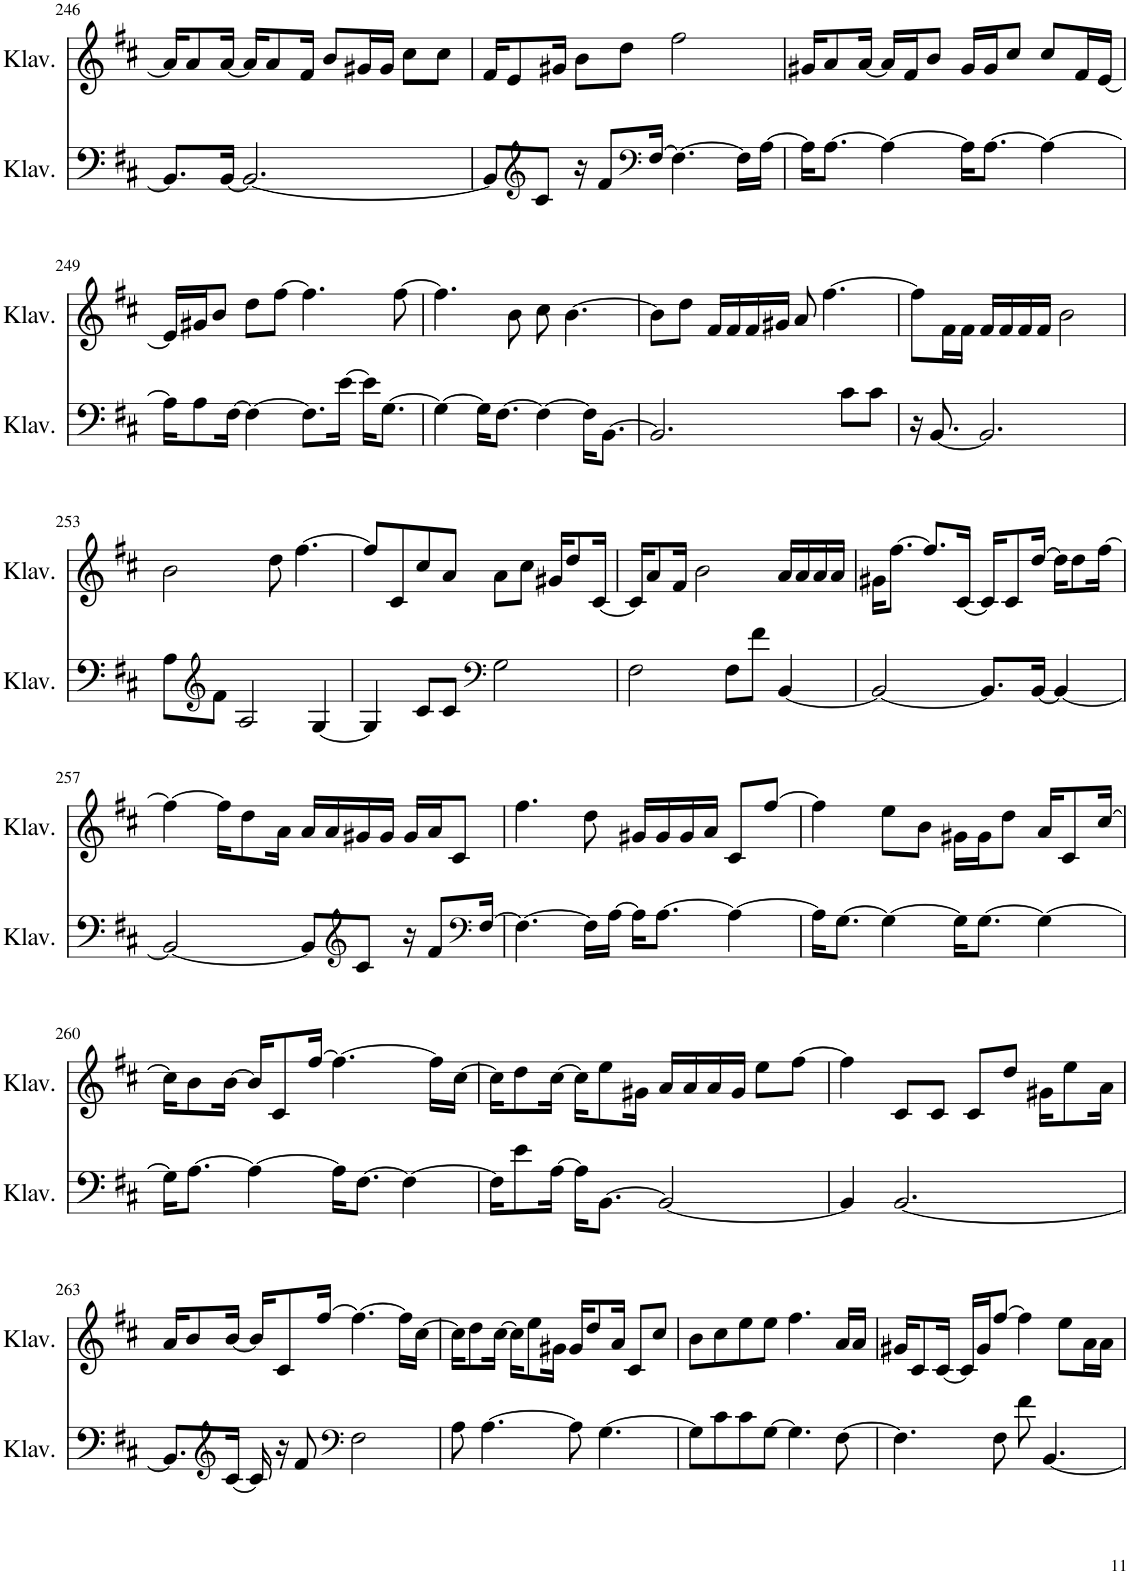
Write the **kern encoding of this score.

**kern	**kern
*part2	*part1
*staff2	*staff1
*I"Klavier	*I"Klavier
*I'Klav.	*I'Klav.
!!LO:PB:g=z
*clefF4	*clefG2
*k[f#c#]	*k[f#c#]
*M4/4	*M4/4
=246	=246
8.BB/L]	16a/KL]
.	8a/
[16BB/Jk	[16a/Jk
2.BB/_	16a/KL]
.	8a/
.	16f#/Jk
.	8b/L
.	16g#X/L
.	16g#/JJ
.	8cc#\L
.	8cc#\J
=247	=247
8BB/L]	16f#/KL
.	8e/
*clefG2	*
8c#/J	.
.	16g#X/Jk
16r	8b\L
8f#/L	.
.	8dd\J
*clefF4	*
[16F#/Jk	.
4.F#\_	2ff#\
16F#\LL]	.
[16A\JJ	.
=248	=248
16A\KL]	16g#X/KL
[8.A\J	8a/
.	[16a/Jk
4A\_	16a/LL]
.	16f#/J
.	8b/J
16A\KL]	16g#/LL
[8.A\J	16g#/J
.	8cc#/J
4A\_	8cc#/L
.	16f#/L
.	[16e/JJ
!!LO:LB:g=z
=249	=249
16A\KL]	16e/LL]
8A\	16g#X/J
.	8b/J
[16F#\Jk	.
4F#\_	8dd\L
.	[8ff#\J
8.F#\L]	4.ff#\]
[16e\Jk	.
16e\KL]	.
[8.G\J	.
.	[8ff#\
=250	=250
4G\_	4.ff#\]
16G\KL]	.
[8.F#\J	.
.	8b\
4F#\_	8cc#\
.	[4.b\
16F#\KL]	.
[8.BB\J	.
=251	=251
2.BB/]	8b\L]
.	8dd\J
.	16f#/LL
.	16f#/
.	16f#/
.	16g#X/JJ
.	8a/
.	[4.ff#\
8c#\L	.
8c#\J	.
=252	=252
16r	8ff#\L]
[8.BB/	.
.	16f#\L
.	16f#\JJ
2.BB/]	16f#/LL
.	16f#/
.	16f#/
.	16f#/JJ
.	2b\
!!LO:LB:g=z
=253	=253
8A\L	2b\
*clefG2	*
8f#\J	.
2A/	.
.	8dd\
.	[4.ff#\
[4G/	.
=254	=254
4G/]	8ff#/L]
.	8c#/
8c#/L	8cc#/
8c#/J	8a/J
*clefF4	*
2G\	8a\L
.	8cc#\J
.	16g#X/KL
.	8dd/
.	[16c#/Jk
=255	=255
2F#\	16c#/KL]
.	8a/
.	16f#/Jk
.	2b\
8F#\L	.
8f#\J	.
[4BB/	16a/LL
.	16a/
.	16a/
.	16a/JJ
=256	=256
2BB/_	16g#X\KL
.	[8.ff#\J
.	8.ff#/L]
.	[16c#/Jk
8.BB/L]	16c#/KL]
.	8c#/
[16BB/Jk	[16dd/Jk
4BB/_	16dd\KL]
.	8dd\
.	[16ff#\Jk
!!LO:LB:g=z
=257	=257
2BB/_	4ff#\_
.	16ff#\KL]
.	8dd\
.	16a\Jk
8BB/L]	16a/LL
.	16a/
*clefG2	*
8c#/J	16g#X/
.	16g#/JJ
16r	16g#/LL
8f#/L	16a/J
.	8c#/J
*clefF4	*
[16F#/Jk	.
=258	=258
4.F#\_	4.ff#\
16F#\LL]	8dd\
[16A\JJ	.
16A\KL]	16g#X/LL
[8.A\J	16g#/
.	16g#/
.	16a/JJ
4A\_	8c#/L
.	[8ff#/J
=259	=259
16A\KL]	4ff#\]
[8.G\J	.
4G\_	8ee\L
.	8b\J
16G\KL]	16g#X\LL
[8.G\J	16g#\J
.	8dd\J
4G\_	16a/KL
.	8c#/
.	[16cc#/Jk
!!LO:LB:g=z
=260	=260
16G\KL]	16cc#\KL]
[8.A\J	8b\
.	[16b\Jk
4A\_	16b/KL]
.	8c#/
.	[16ff#/Jk
16A\KL]	4.ff#\_
[8.F#\J	.
4F#\_	.
.	16ff#\LL]
.	[16cc#\JJ
=261	=261
16F#\KL]	16cc#\KL]
8e\	8dd\
[16A\Jk	[16cc#\Jk
16A\KL]	16cc#\KL]
[8.BB\J	8ee\
.	16g#X\Jk
2BB/_	16a/LL
.	16a/
.	16a/
.	16g#/JJ
.	8ee\L
.	[8ff#\J
=262	=262
4BB/]	4ff#\]
[2.BB/	8c#/L
.	8c#/J
.	8c#/L
.	8dd/J
.	16g#X\KL
.	8ee\
.	16a\Jk
!!LO:LB:g=z
=263	=263
8.BB/L]	16a/KL
.	8b/
*clefG2	*
[16c#/Jk	[16b/Jk
16c#/]	16b/KL]
16r	8c#/
8f#/	.
.	[16ff#/Jk
*clefF4	*
2F#\	4.ff#\_
.	16ff#\LL]
.	[16cc#\JJ
=264	=264
8A\	16cc#\KL]
.	8dd\
[4.A\	.
.	[16cc#\Jk
.	16cc#\KL]
.	8ee\
.	16g#X\Jk
8A\]	16g#/KL
.	8dd/
[4.G\	.
.	16a/Jk
.	8c#/L
.	8cc#/J
=265	=265
8G\L]	8b\L
8c#\	8cc#\
8c#\	8ee\
[8G\J	8ee\J
4.G\]	4.ff#\
[8F#\	16a/LL
.	16a/JJ
=266	=266
4.F#\]	16g#X/KL
.	8c#/
.	[16c#/Jk
.	16c#/LL]
.	16g#/J
8F#\	[8ff#/J
8f#\	4ff#\]
[4.BB/	.
.	8ee\L
.	16a\L
.	16a\JJ
=	=
*-	*-
